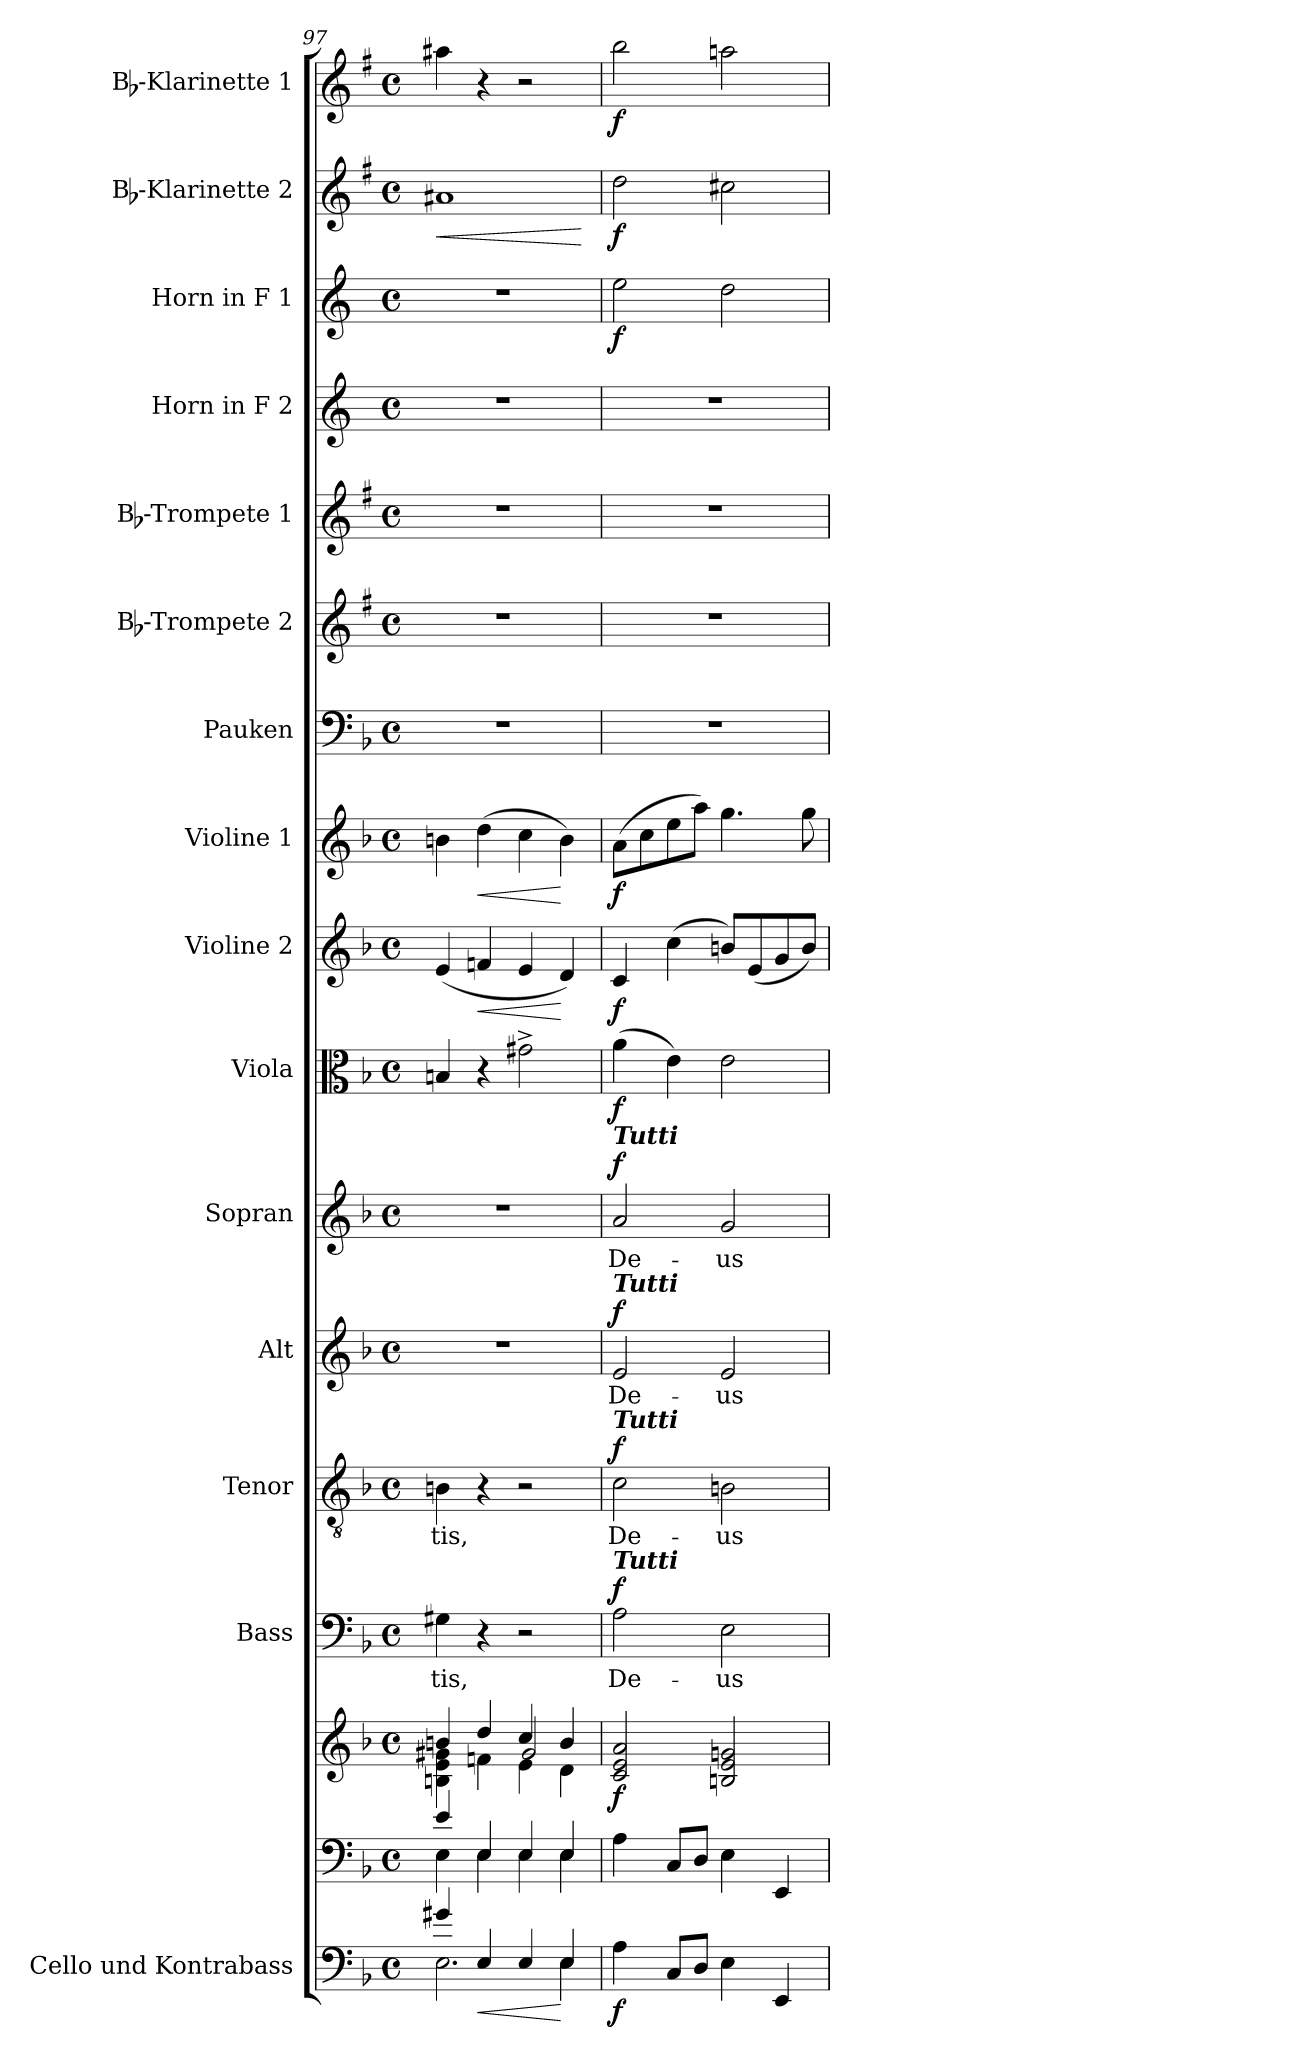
**kern	**dynam	**kern	**kern	**dynam	**kern	**text	**dynam	**kern	**text	**dynam	**kern	**text	**dynam	**kern	**text	**dynam	**kern	**dynam	**kern	**dynam	**kern	**dynam	**kern	**kern	**kern	**kern	**kern	**dynam	**kern	**dynam	**kern	**dynam
*part16	*part16	*part15	*part15	*part15	*part14	*part14	*part14	*part13	*part13	*part13	*part12	*part12	*part12	*part11	*part11	*part11	*part10	*part10	*part9	*part9	*part8	*part8	*part7	*part6	*part5	*part4	*part3	*part3	*part2	*part2	*part1	*part1
*staff17	*staff17	*staff16	*staff15	*staff15/16	*staff14	*staff14	*staff14	*staff13	*staff13	*staff13	*staff12	*staff12	*staff12	*staff11	*staff11	*staff11	*staff10	*staff10	*staff9	*staff9	*staff8	*staff8	*staff7	*staff6	*staff5	*staff4	*staff3	*staff3	*staff2	*staff2	*staff1	*staff1
*I"Cello und Kontrabass	*	*	*	*	*I"Bass	*	*	*I"Tenor	*	*	*I"Alt	*	*	*I"Sopran	*	*	*I"Viola	*	*I"Violine 2	*	*I"Violine 1	*	*I"Pauken	*I"Bb-Trompete 2	*I"Bb-Trompete 1	*I"Horn in F 2	*I"Horn in F 1	*	*I"Bb-Klarinette 2	*	*I"Bb-Klarinette 1	*
*I'Kb.	*	*	*	*	*I'B.	*	*	*I'T.	*	*	*I'A.	*	*	*I'S.	*	*	*I'Vla.	*	*I'Vl. 2	*	*I'Vl. 1	*	*I'Pk.	*I'Bb Trp. 2	*I'Bb Trp. 1	*	*	*	*I'Bb Kl. 2	*	*I'Bb Kl. 1	*
*clefF4	*	*clefF4	*clefG2	*	*clefF4	*	*	*clefGv2	*	*	*clefG2	*	*	*clefG2	*	*	*clefC3	*	*clefG2	*	*clefG2	*	*clefF4	*clefG2	*clefG2	*clefG2	*clefG2	*	*clefG2	*	*clefG2	*
*ITrd7c12	*	*	*	*	*	*	*	*	*	*	*	*	*	*	*	*	*	*	*	*	*	*	*	*ITrd1c2	*ITrd1c2	*ITrd4c7	*ITrd4c7	*	*ITrd1c2	*	*ITrd1c2	*
*k[b-]	*	*k[b-]	*k[b-]	*	*k[b-]	*	*	*k[b-]	*	*	*k[b-]	*	*	*k[b-]	*	*	*k[b-]	*	*k[b-]	*	*k[b-]	*	*k[b-]	*k[b-]	*k[b-]	*k[b-]	*k[b-]	*	*k[b-]	*	*k[b-]	*
*F:	*	*F:	*F:	*	*F:	*	*	*F:	*	*	*F:	*	*	*F:	*	*	*F:	*	*F:	*	*F:	*	*F:	*F:	*F:	*F:	*F:	*	*F:	*	*F:	*
*M4/4	*	*M4/4	*M4/4	*	*M4/4	*	*	*M4/4	*	*	*M4/4	*	*	*M4/4	*	*	*M4/4	*	*M4/4	*	*M4/4	*	*M4/4	*M4/4	*M4/4	*M4/4	*M4/4	*	*M4/4	*	*M4/4	*
*met(c)	*	*met(c)	*met(c)	*	*met(c)	*	*	*met(c)	*	*	*met(c)	*	*	*met(c)	*	*	*met(c)	*	*met(c)	*	*met(c)	*	*met(c)	*met(c)	*met(c)	*met(c)	*met(c)	*	*met(c)	*	*met(c)	*
=97	=97	=97	=97	=97	=97	=97	=97	=97	=97	=97	=97	=97	=97	=97	=97	=97	=97	=97	=97	=97	=97	=97	=97	=97	=97	=97	=97	=97	=97	=97	=97	=97
*^	*	*^	*^	*	*	*	*	*	*	*	*	*	*	*	*	*	*	*	*	*	*	*	*	*	*	*	*	*	*	*	*	*
*	*	*	*	*	*	*^	*	*	*	*	*	*	*	*	*	*	*	*	*	*	*	*	*	*	*	*	*	*	*	*	*	*	*	*	*
!	!	!	!	!	!	!	!	!	!	!LO:LY:b	!	!	!LO:LY:b	!	!	!	!	!	!	!	!	!	!	!	!	!	!	!	!	!	!	!	!	!LO:HP:b	!	!
4G#X/	2.EE\	.	4e/	4E\	4bn/	4Bn\ 4e\ 4g#X\	2ryy	.	4G#X\	-tis,	.	4Bn\	-tis,	.	1r	.	.	1r	.	.	4Bn/	.	(<4e/	.	4bn\	.	1r	1r	1r	1r	1r	.	1g#X	<	4gg#X\	.
!	!	!LO:HP:b	!	!	!	!	!	!	!	!	!	!	!	!	!	!	!	!	!	!	!	!	!	!LO:HP:b	!	!LO:HP:b	!	!	!	!	!	!	!	!	!	!
4EE/	.	<	4E/	4E\	4dd/	4fn\	.	.	4r	.	.	4r	.	.	.	.	.	.	.	.	4r	.	4fn/	<	(>4dd\	<	.	.	.	.	.	.	.	.	4r	.
4EE/	.	.	4E/	4E\	4cc/	4e\	2g#/	.	2r	.	.	2r	.	.	.	.	.	.	.	.	2g#X^>\	.	4e/	.	4cc\	.	.	.	.	.	.	.	.	.	2r	.
4EE/	4EE\	[	4E/	4E\	4b/	4d\	.	.	.	.	.	.	.	.	.	.	.	.	.	.	.	.	4d/)	[	4b\)	[	.	.	.	.	.	.	.	.	.	.
*v	*v	*	*	*	*	*	*	*	*	*	*	*	*	*	*	*	*	*	*	*	*	*	*	*	*	*	*	*	*	*	*	*	*	*	*	*
*	*	*v	*v	*	*	*	*	*	*	*	*	*	*	*	*	*	*	*	*	*	*	*	*	*	*	*	*	*	*	*	*	*	*	*	*
*	*	*	*v	*v	*v	*	*	*	*	*	*	*	*	*	*	*	*	*	*	*	*	*	*	*	*	*	*	*	*	*	*	*	*	*
.	.	.	.	.	.	.	.	.	.	.	.	.	.	.	.	.	.	.	.	.	.	.	.	.	.	.	.	.	.	[	.	.
=98	=98	=98	=98	=98	=98	=98	=98	=98	=98	=98	=98	=98	=98	=98	=98	=98	=98	=98	=98	=98	=98	=98	=98	=98	=98	=98	=98	=98	=98	=98	=98	=98
!	!	!	!	!	!	!	!	!	!	!	!	!	!	!LO:TX:a:Bi:t=Tutti	!	!	!	!	!	!	!	!	!	!	!	!	!	!	!	!	!	!
!	!	!	!	!	!	!	!	!	!	!	!LO:TX:a:Bi:t=Tutti	!	!	!	!	!	!	!	!	!	!	!	!	!	!	!	!	!	!	!	!	!
!	!	!	!	!	!	!	!	!LO:TX:a:Bi:t=Tutti	!	!	!	!	!	!	!	!	!	!	!	!	!	!	!	!	!	!	!	!	!	!	!	!
!	!	!	!	!	!LO:TX:a:Bi:t=Tutti	!	!	!	!	!	!	!	!	!	!	!	!	!	!	!	!	!	!	!	!	!	!	!	!	!	!	!
!	!LO:DY:b	!	!	!LO:DY:b	!	!LO:LY:b	!LO:DY:a	!	!LO:LY:b	!LO:DY:a	!	!LO:LY:b	!LO:DY:a	!	!LO:LY:b	!LO:DY:a	!	!LO:DY:b	!	!LO:DY:b	!	!LO:DY:b	!	!	!	!	!	!LO:DY:b	!	!LO:DY:b	!	!LO:DY:b
4AA\	f	4A\	2c/ 2e/ 2a/	f	2A\	De-	f	2c\	De-	f	2e/	De-	f	2a/	De-	f	(>4a\	f	4c/	f	(>8a\L	f	1r	1r	1r	1r	2a\	f	2cc\	f	2aa\	f
.	.	.	.	.	.	.	.	.	.	.	.	.	.	.	.	.	.	.	.	.	8cc\	.	.	.	.	.	.	.	.	.	.	.
8CC/L	.	8C/L	.	.	.	.	.	.	.	.	.	.	.	.	.	.	4e\)	.	(>4cc\	.	8ee\	.	.	.	.	.	.	.	.	.	.	.
8DD/J	.	8D/J	.	.	.	.	.	.	.	.	.	.	.	.	.	.	.	.	.	.	8aa\J)	.	.	.	.	.	.	.	.	.	.	.
!	!	!	!	!	!	!LO:LY:b	!	!	!LO:LY:b	!	!	!LO:LY:b	!	!	!LO:LY:b	!	!	!	!	!	!	!	!	!	!	!	!	!	!	!	!	!
4EE\	.	4E\	2Bn/ 2e/ 2gn/	.	2E\	-us	.	2Bn\	-us	.	2e/	-us	.	2g/	-us	.	2e\	.	8bn/L)	.	4.gg\	.	.	.	.	.	2g\	.	2bn\	.	2ggn\	.
.	.	.	.	.	.	.	.	.	.	.	.	.	.	.	.	.	.	.	(<8e/	.	.	.	.	.	.	.	.	.	.	.	.	.
4EEE/	.	4EE/	.	.	.	.	.	.	.	.	.	.	.	.	.	.	.	.	8g/	.	.	.	.	.	.	.	.	.	.	.	.	.
.	.	.	.	.	.	.	.	.	.	.	.	.	.	.	.	.	.	.	8b/J)	.	8gg\	.	.	.	.	.	.	.	.	.	.	.
=	=	=	=	=	=	=	=	=	=	=	=	=	=	=	=	=	=	=	=	=	=	=	=	=	=	=	=	=	=	=	=	=
*-	*-	*-	*-	*-	*-	*-	*-	*-	*-	*-	*-	*-	*-	*-	*-	*-	*-	*-	*-	*-	*-	*-	*-	*-	*-	*-	*-	*-	*-	*-	*-	*-
